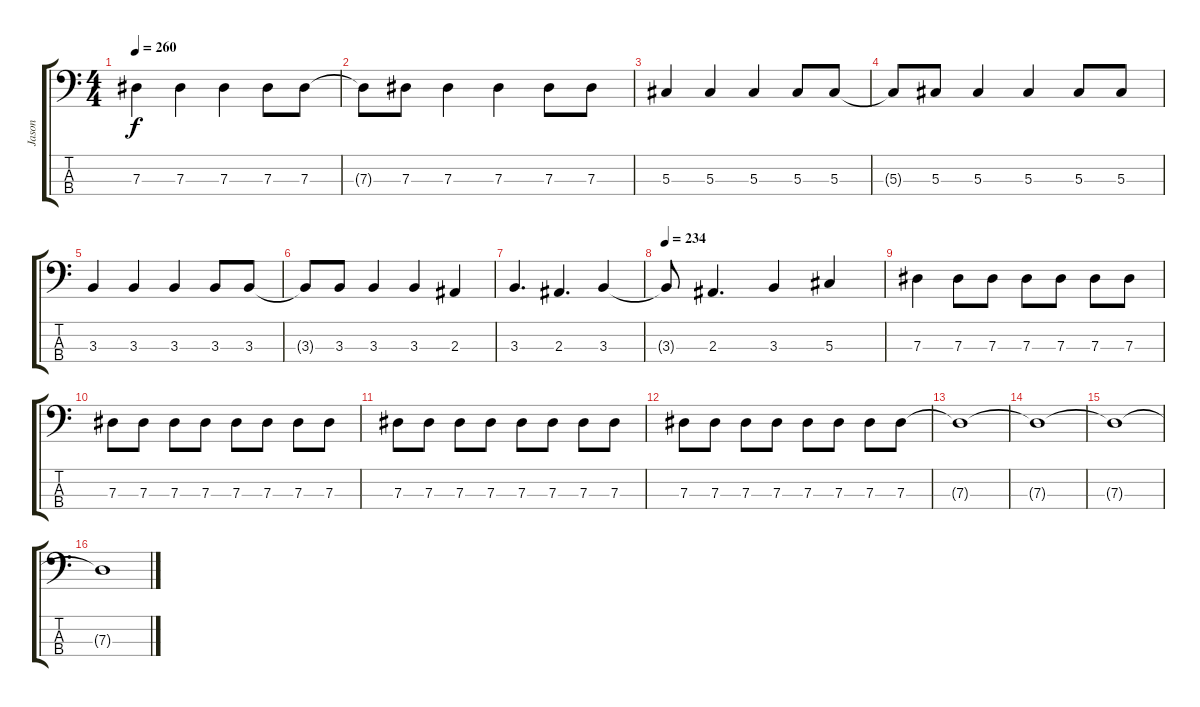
\track ("Jason" "Jason") {instrument electricbasspick}
\staff {score tabs}
\tuning (Gb2 Db2 Ab1 Eb1) {hide}
\ts (4 4)
\tempo 260
\clef f4
\ks c
7.3.4{dy f} 7.3.4 7.3.4 7.3.8 7.3.8 |
7.3{t}.8 7.3.8 7.3.4 7.3.4 7.3.8 7.3.8 |
5.3.4 5.3.4 5.3.4 5.3.8 5.3.8 |
5.3{t}.8 5.3.8 5.3.4 5.3.4 5.3.8 5.3.8 |
3.3.4 3.3.4 3.3.4 3.3.8 3.3.8 |
3.3{t}.8 3.3.8 3.3.4 3.3.4 2.3.4 |
3.3.4{d} 2.3.4{d} 3.3.4 |
\tempo 234
3.3{t}.8 2.3.4{d} 3.3.4 5.3.4 |
7.3.4 7.3.8 7.3.8 7.3.8 7.3.8 7.3.8 7.3.8 |
7.3.8 7.3.8 7.3.8 7.3.8 7.3.8 7.3.8 7.3.8 7.3.8 |
7.3.8 7.3.8 7.3.8 7.3.8 7.3.8 7.3.8 7.3.8 7.3.8 |
7.3.8 7.3.8 7.3.8 7.3.8 7.3.8 7.3.8 7.3.8 7.3.8 |
7.3{t}.1 |
7.3{t}.1 |
7.3{t}.1 |
7.3{t}.1
